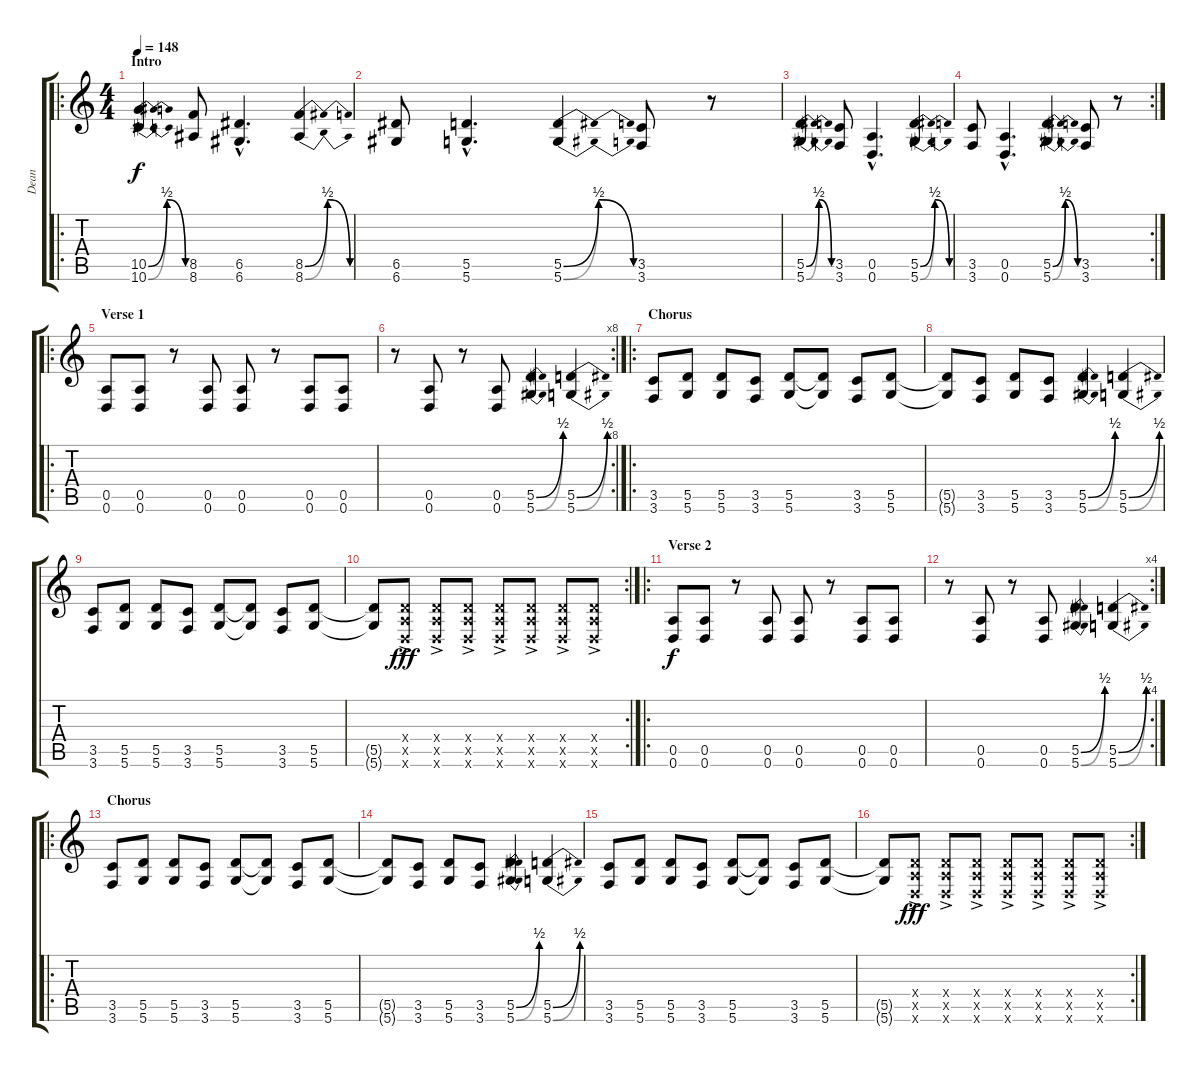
\track ("Dean" "Dean") {instrument distortionguitar}
\staff {score tabs}
\tuning (E4 B3 G3 D3 A2 D2) {hide}
\ro
\ts (4 4)
\section ("" "Intro")
\tempo 148
\clef g2
\ks c
(10.5{be (bendrelease 0 0 30 2 30 2 60 0)} 10.6{be (bendrelease 0 0 30 2 30 2 60 0)}).4{dy f instrument distortionguitar} (8.5 8.6).8 (6.5{hac} 6.6{hac}).4{d} (8.5{be (bendrelease 0 0 30 2 30 2 60 0)} 8.6{be (bendrelease 0 0 30 2 30 2 60 0)}).4 |
(6.5 6.6).8 (5.5{hac} 5.6{hac}).4{d} (5.5{be (bendrelease 0 0 30 2 30 2 60 0)} 5.6{be (bendrelease 0 0 30 2 30 2 60 0)}).4 (3.5 3.6).8 r.8 |
(5.5{be (bendrelease 0 0 30 2 30 2 60 0)} 5.6{be (bendrelease 0 0 30 2 30 2 60 0)}).4 (3.5 3.6).8 (0.5{hac} 0.6{hac}).4{d} (5.5{be (bendrelease 0 0 30 2 30 2 60 0)} 5.6{be (bendrelease 0 0 30 2 30 2 60 0)}).4 |
\rc 2
(3.5 3.6).8 (0.5{hac} 0.6{hac}).4{d} (5.5{be (bendrelease 0 0 30 2 30 2 60 0)} 5.6{be (bendrelease 0 0 30 2 30 2 60 0)}).4 (3.5 3.6).8 r.8 |
\ro
\section ("" "Verse 1")
(0.5 0.6).8 (0.5 0.6).8 r.8 (0.5 0.6).8 (0.5 0.6).8 r.8 (0.5 0.6).8 (0.5 0.6).8 |
\rc 8
r.8 (0.5 0.6).8 r.8 (0.5 0.6).8 (5.5{be (bend 0 0 60 2)} 5.6{be (bend 0 0 60 2)}).4 (5.5{be (bend 0 0 60 2)} 5.6{be (bend 0 0 60 2)}).4 |
\ro
\section ("" "Chorus")
(3.5 3.6).8 (5.5 5.6).8 (5.5 5.6).8 (3.5 3.6).8 (5.5 5.6).8 (5.5{t} 5.6{t}).8 (3.5 3.6).8 (5.5 5.6).8 |
(5.5{t} 5.6{t}).8 (3.5 3.6).8 (5.5 5.6).8 (3.5 3.6).8 (5.5{be (bend 0 0 60 2)} 5.6{be (bend 0 0 60 2)}).4 (5.5{be (bend 0 0 60 2)} 5.6{be (bend 0 0 60 2)}).4 |
(3.5 3.6).8 (5.5 5.6).8 (5.5 5.6).8 (3.5 3.6).8 (5.5 5.6).8 (5.5{t} 5.6{t}).8 (3.5 3.6).8 (5.5 5.6).8 |
\rc 2
(5.5{t} 5.6{t}).8 (0.4{ac x} 0.5{ac x} 0.6{ac x}).8{dy fff} (0.4{ac x} 0.5{ac x} 0.6{ac x}).8 (0.4{ac x} 0.5{ac x} 0.6{ac x}).8 (0.4{ac x} 0.5{ac x} 0.6{ac x}).8 (0.4{ac x} 0.5{ac x} 0.6{ac x}).8 (0.4{ac x} 0.5{ac x} 0.6{ac x}).8 (0.4{ac x} 0.5{ac x} 0.6{ac x}).8 |
\ro
\section ("" "Verse 2")
(0.5 0.6).8{dy f} (0.5 0.6).8 r.8 (0.5 0.6).8 (0.5 0.6).8 r.8 (0.5 0.6).8 (0.5 0.6).8 |
\rc 4
r.8 (0.5 0.6).8 r.8 (0.5 0.6).8 (5.5{be (bend 0 0 60 2)} 5.6{be (bend 0 0 60 2)}).4 (5.5{be (bend 0 0 60 2)} 5.6{be (bend 0 0 60 2)}).4 |
\ro
\section ("" "Chorus")
(3.5 3.6).8 (5.5 5.6).8 (5.5 5.6).8 (3.5 3.6).8 (5.5 5.6).8 (5.5{t} 5.6{t}).8 (3.5 3.6).8 (5.5 5.6).8 |
(5.5{t} 5.6{t}).8 (3.5 3.6).8 (5.5 5.6).8 (3.5 3.6).8 (5.5{be (bend 0 0 60 2)} 5.6{be (bend 0 0 60 2)}).4 (5.5{be (bend 0 0 60 2)} 5.6{be (bend 0 0 60 2)}).4 |
(3.5 3.6).8 (5.5 5.6).8 (5.5 5.6).8 (3.5 3.6).8 (5.5 5.6).8 (5.5{t} 5.6{t}).8 (3.5 3.6).8 (5.5 5.6).8 |
\rc 2
(5.5{t} 5.6{t}).8 (0.4{ac x} 0.5{ac x} 0.6{ac x}).8{dy fff} (0.4{ac x} 0.5{ac x} 0.6{ac x}).8 (0.4{ac x} 0.5{ac x} 0.6{ac x}).8 (0.4{ac x} 0.5{ac x} 0.6{ac x}).8 (0.4{ac x} 0.5{ac x} 0.6{ac x}).8 (0.4{ac x} 0.5{ac x} 0.6{ac x}).8 (0.4{ac x} 0.5{ac x} 0.6{ac x}).8
